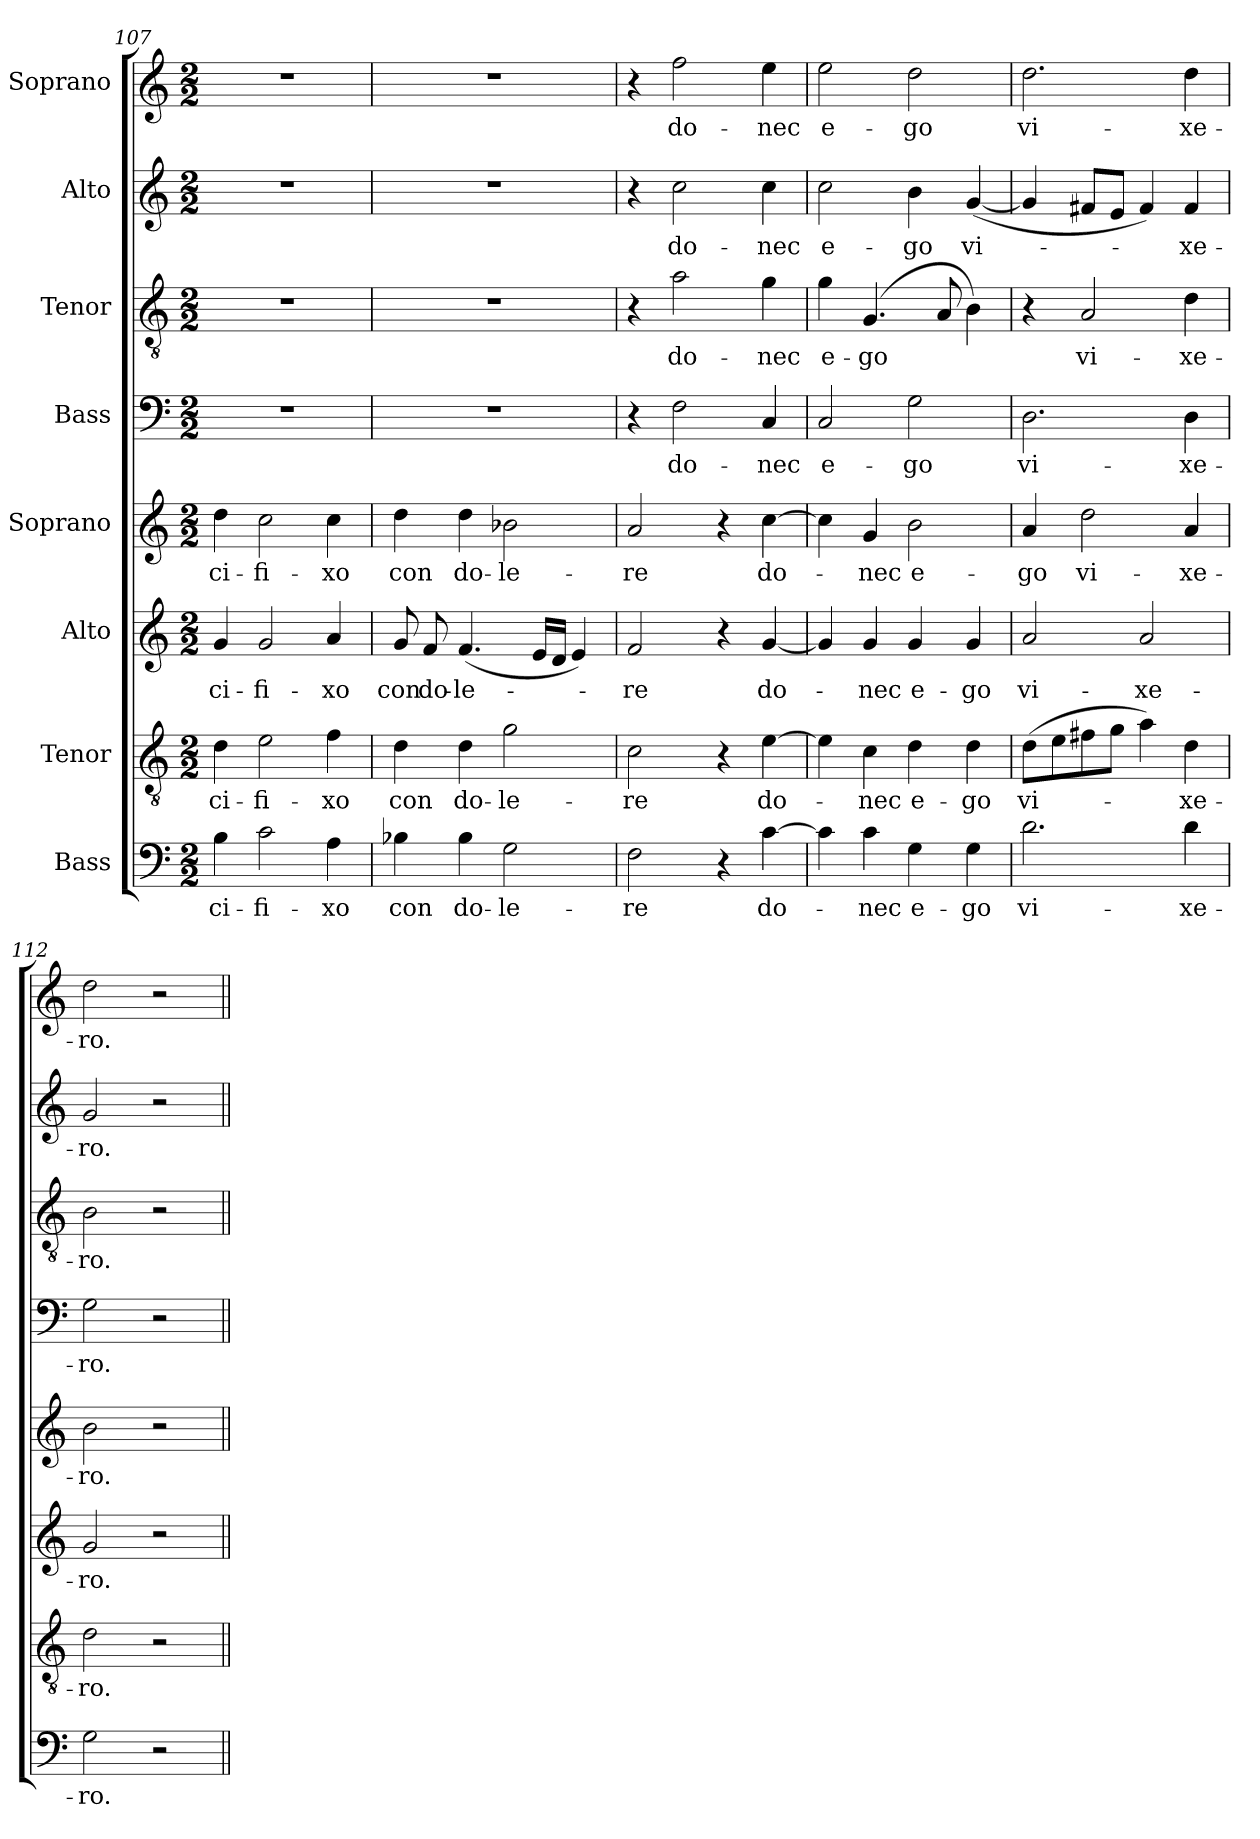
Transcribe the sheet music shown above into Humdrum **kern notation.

**kern	**text	**kern	**text	**kern	**text	**kern	**text	**kern	**text	**kern	**text	**kern	**text	**kern	**text
*part8	*part8	*part7	*part7	*part6	*part6	*part5	*part5	*part4	*part4	*part3	*part3	*part2	*part2	*part1	*part1
*staff8	*staff8	*staff7	*staff7	*staff6	*staff6	*staff5	*staff5	*staff4	*staff4	*staff3	*staff3	*staff2	*staff2	*staff1	*staff1
*I"Bass	*	*I"Tenor	*	*I"Alto	*	*I"Soprano	*	*I"Bass	*	*I"Tenor	*	*I"Alto	*	*I"Soprano	*
*clefF4	*	*clefGv2	*	*clefG2	*	*clefG2	*	*clefF4	*	*clefGv2	*	*clefG2	*	*clefG2	*
*k[]	*	*k[]	*	*k[]	*	*k[]	*	*k[]	*	*k[]	*	*k[]	*	*k[]	*
*C:	*	*C:	*	*C:	*	*C:	*	*C:	*	*C:	*	*C:	*	*C:	*
*M2/2	*	*M2/2	*	*M2/2	*	*M2/2	*	*M2/2	*	*M2/2	*	*M2/2	*	*M2/2	*
=107	=107	=107	=107	=107	=107	=107	=107	=107	=107	=107	=107	=107	=107	=107	=107
4B\	-ci-	4d\	-ci-	4g/	-ci-	4dd\	-ci-	1r	.	1r	.	1r	.	1r	.
2c\	-fi-	2e\	-fi-	2g/	-fi-	2cc\	-fi-	.	.	.	.	.	.	.	.
4A\	-xo	4f\	-xo	4a/	-xo	4cc\	-xo	.	.	.	.	.	.	.	.
=108	=108	=108	=108	=108	=108	=108	=108	=108	=108	=108	=108	=108	=108	=108	=108
4B-X\	con	4d\	con	8g/	con	4dd\	con	1r	.	1r	.	1r	.	1r	.
.	.	.	.	8f/	do-	.	.	.	.	.	.	.	.	.	.
4B-\	do-	4d\	do-	(4.f/	-le-	4dd\	do-	.	.	.	.	.	.	.	.
2G\	-le-	2g\	-le-	.	.	2b-X\	-le-	.	.	.	.	.	.	.	.
.	.	.	.	16e/LL	.	.	.	.	.	.	.	.	.	.	.
.	.	.	.	16d/JJ	.	.	.	.	.	.	.	.	.	.	.
.	.	.	.	4e/)	.	.	.	.	.	.	.	.	.	.	.
=109	=109	=109	=109	=109	=109	=109	=109	=109	=109	=109	=109	=109	=109	=109	=109
2F\	-re	2c\	-re	2f/	-re	2a/	-re	4r	.	4r	.	4r	.	4r	.
.	.	.	.	.	.	.	.	2F\	do-	2a\	do-	2cc\	do-	2ff\	do-
4r	.	4r	.	4r	.	4r	.	.	.	.	.	.	.	.	.
[4c\	do-	[4e\	do-	[4g/	do-	[4cc\	do-	4C/	-nec	4g\	-nec	4cc\	-nec	4ee\	-nec
=110	=110	=110	=110	=110	=110	=110	=110	=110	=110	=110	=110	=110	=110	=110	=110
4c\]	.	4e\]	.	4g/]	.	4cc\]	.	2C/	e-	4g\	e-	2cc\	e-	2ee\	e-
4c\	-nec	4c\	-nec	4g/	-nec	4g/	-nec	.	.	(4.G/	-go	.	.	.	.
4G\	e-	4d\	e-	4g/	e-	2b\	e-	2G\	-go	.	.	4b\	-go	2dd\	-go
.	.	.	.	.	.	.	.	.	.	8A/	.	.	.	.	.
4G\	-go	4d\	-go	4g/	-go	.	.	.	.	4B\)	.	([4g/	vi-	.	.
=111	=111	=111	=111	=111	=111	=111	=111	=111	=111	=111	=111	=111	=111	=111	=111
2.d\	vi-	(8d\L	vi-	2a/	vi-	4a/	-go	2.D\	vi-	4r	.	4g/]	.	2.dd\	vi-
.	.	8e\	.	.	.	.	.	.	.	.	.	.	.	.	.
.	.	8f#X\	.	.	.	2dd\	vi-	.	.	2A/	vi-	8f#X/L	.	.	.
.	.	8g\J	.	.	.	.	.	.	.	.	.	8e/J	.	.	.
.	.	4a\)	.	2a/	-xe-	.	.	.	.	.	.	4f#/)	.	.	.
4d\	-xe-	4d\	-xe-	.	.	4a/	-xe-	4D\	-xe-	4d\	-xe-	4f#/	-xe-	4dd\	-xe-
!!LO:PB:g=z
=112	=112	=112	=112	=112	=112	=112	=112	=112	=112	=112	=112	=112	=112	=112	=112
2G\	-ro.	2d\	-ro.	2g/	-ro.	2b\	-ro.	2G\	-ro.	2B\	-ro.	2g/	-ro.	2dd\	-ro.
2r	.	2r	.	2r	.	2r	.	2r	.	2r	.	2r	.	2r	.
=||	=||	=||	=||	=||	=||	=||	=||	=||	=||	=||	=||	=||	=||	=||	=||
*-	*-	*-	*-	*-	*-	*-	*-	*-	*-	*-	*-	*-	*-	*-	*-
